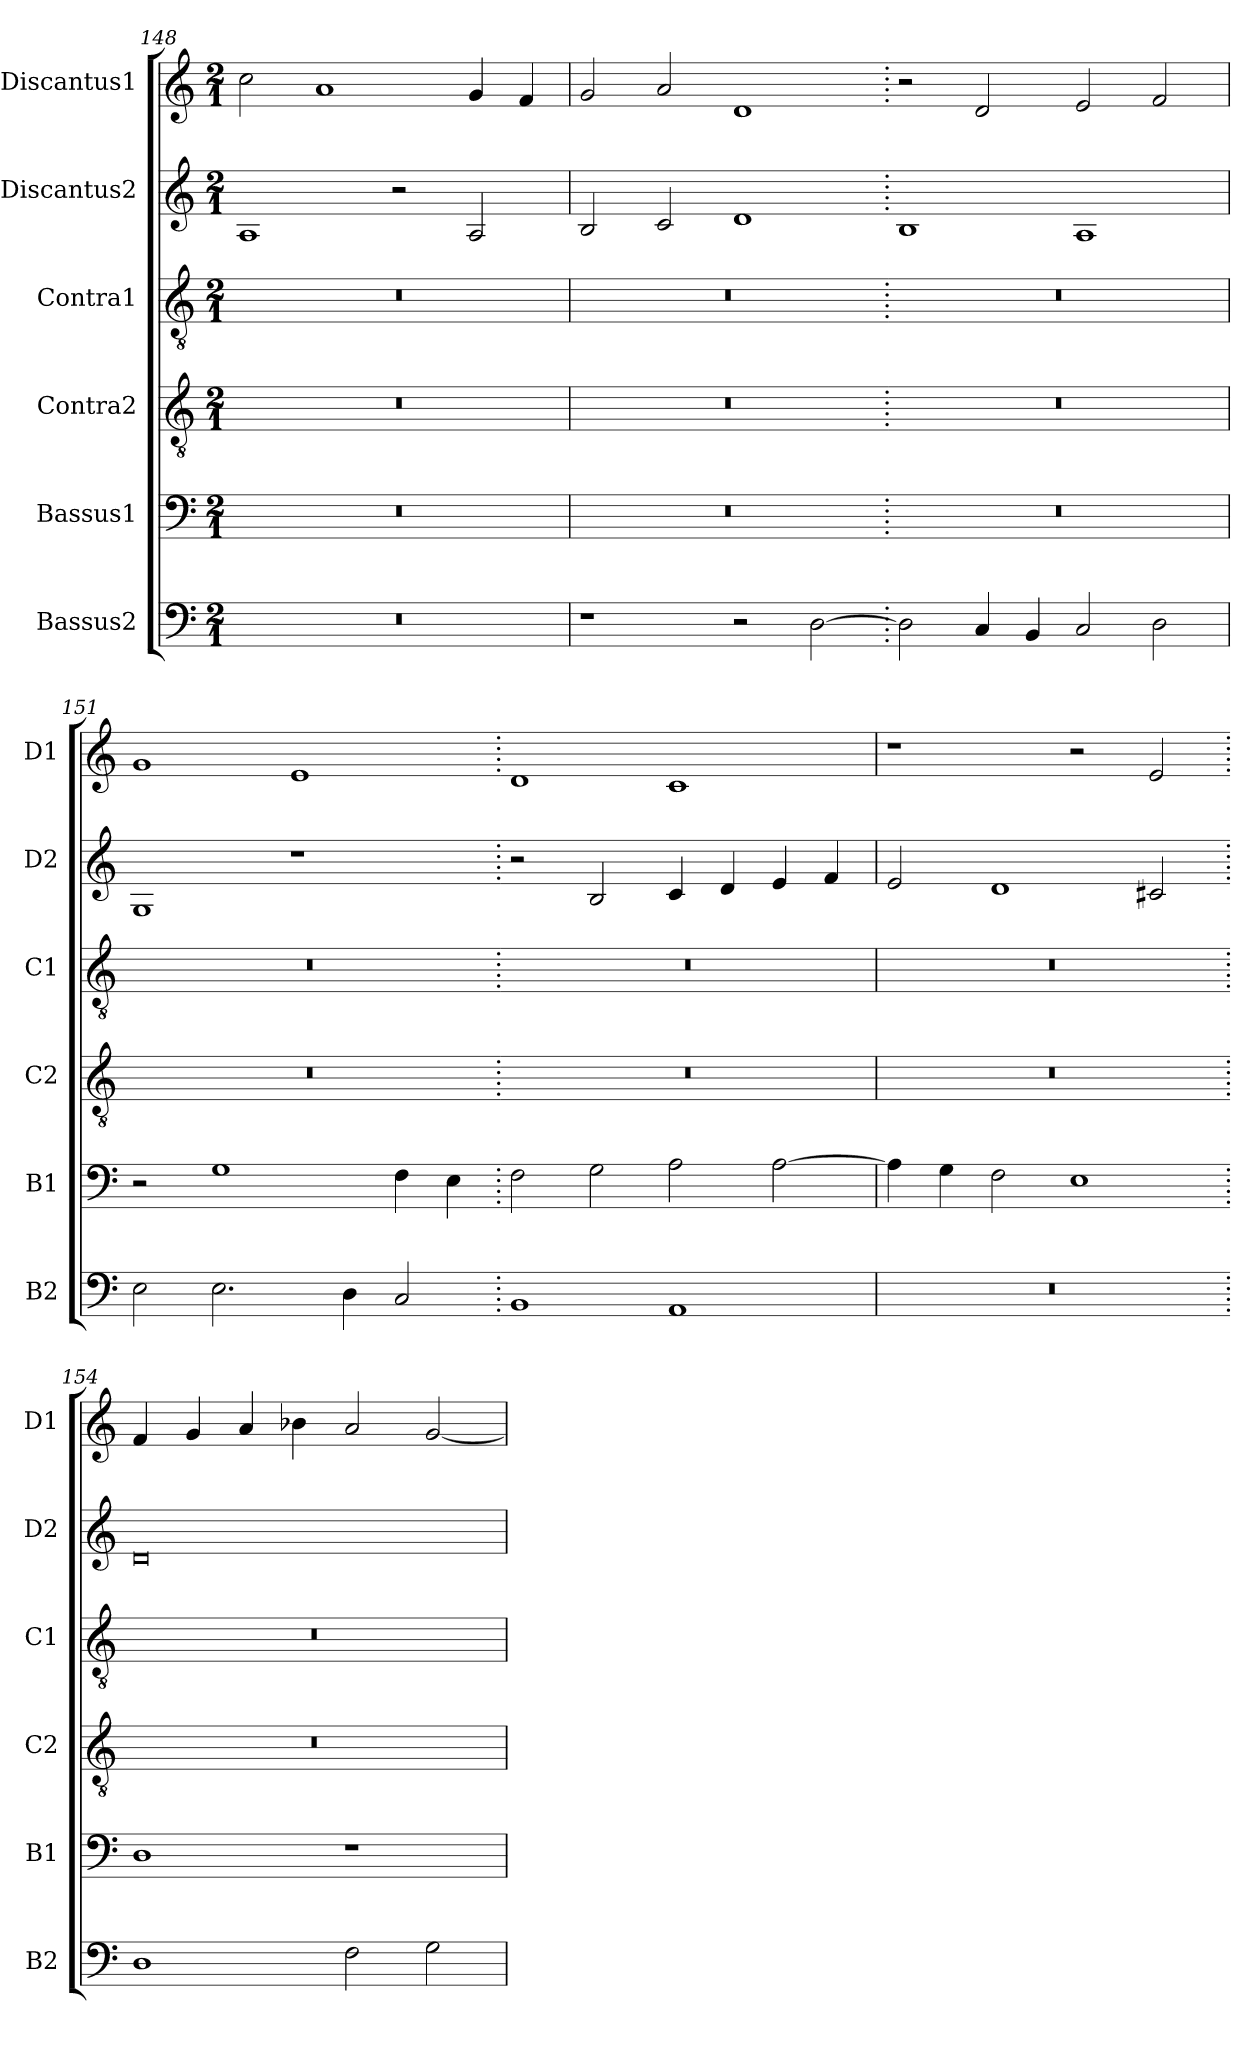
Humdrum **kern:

**kern	**kern	**kern	**kern	**kern	**kern
*part6	*part5	*part4	*part3	*part2	*part1
*staff6	*staff5	*staff4	*staff3	*staff2	*staff1
*I"Bassus2	*I"Bassus1	*I"Contra2	*I"Contra1	*I"Discantus2	*I"Discantus1
*I'B2	*I'B1	*I'C2	*I'C1	*I'D2	*I'D1
*clefF4	*clefF4	*clefGv2	*clefGv2	*clefG2	*clefG2
*k[]	*k[]	*k[]	*k[]	*k[]	*k[]
*M2/1	*M2/1	*M2/1	*M2/1	*M2/1	*M2/1
=148	=148	=148	=148	=148	=148
0r	0r	0r	0r	1A	2cc\
.	.	.	.	.	1a
.	.	.	.	2r	.
.	.	.	.	2A/	4g/
.	.	.	.	.	4f/
=149	=149	=149	=149	=149	=149
1r	0r	0r	0r	2B/	2g/
.	.	.	.	2c/	2a/
2r	.	.	.	1d	1d
[2D\	.	.	.	.	.
=150.	=150.	=150.	=150.	=150.	=150.
2D\]	0r	0r	0r	1B	2r
4C/	.	.	.	.	2d/
4BB/	.	.	.	.	.
2C/	.	.	.	1A	2e/
2D\	.	.	.	.	2f/
=151	=151	=151	=151	=151	=151
2E\	2r	0r	0r	1G	1g
2.E\	1G	.	.	.	.
.	.	.	.	1r	1e
4D\	.	.	.	.	.
2C/	4F\	.	.	.	.
.	4E\	.	.	.	.
=152.	=152.	=152.	=152.	=152.	=152.
1BB	2F\	0r	0r	2r	1d
.	2G\	.	.	2B/	.
1AA	2A\	.	.	4c/	1c
.	.	.	.	4d/	.
.	[2A\	.	.	4e/	.
.	.	.	.	4f/	.
=153	=153	=153	=153	=153	=153
0r	4A\]	0r	0r	2e/	1r
.	4G\	.	.	.	.
.	2F\	.	.	1d	.
.	1E	.	.	.	2r
.	.	.	.	2c#X/	2e/
=154.	=154.	=154.	=154.	=154.	=154.
1D	1D	0r	0r	0d	4f/
.	.	.	.	.	4g/
.	.	.	.	.	4a/
.	.	.	.	.	4b-X\
2F\	1r	.	.	.	2a/
2G\	.	.	.	.	[2g/
=	=	=	=	=	=
*-	*-	*-	*-	*-	*-
